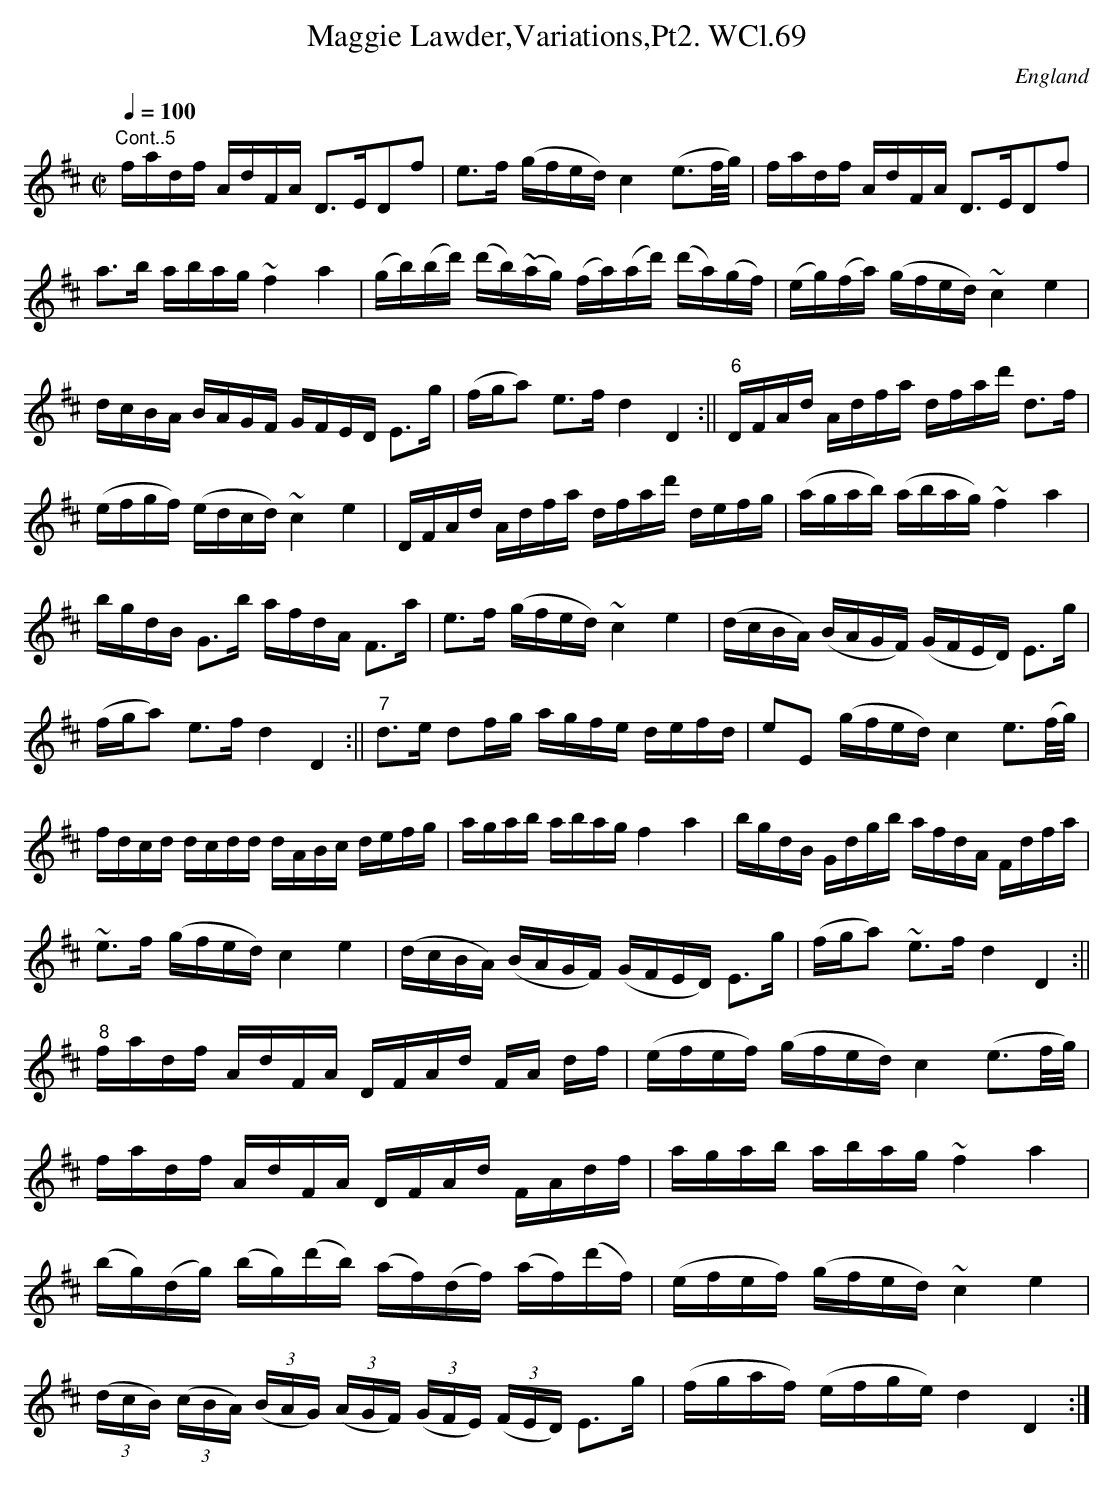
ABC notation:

X:1
T:Maggie Lawder,Variations,Pt2. WCl.69
M:C|
L:1/8
Q:1/4=100
O:England
K:D major
"Cont..5"f/a/d/f/ A/d/F/A/ D>EDf|e>f (g/f/e/d/) c2 (e3/2f/4g/4)|\
f/a/d/f/ A/d/F/A/ D>EDf|!
a>b a/b/a/g/ ~f2 a2|(g/b/)(b/d'/) (d'/b/)(~a/g/) (f/a/)(a/d'/)\
(d'/a/)(g/f/)|(e/g/)(f/a/) (g/f/e/d/) ~c2 e2|!
d/c/B/A/ B/A/G/F/ G/F/E/D/ E>g|(f/g/a) e>f d2D2:||\
"6"D/F/A/d/ A/d/f/a/ d/f/a/d'/ d>f|!
(e/f/g/f/) (e/d/c/d/) ~c2 e2|D/F/A/d/ A/d/f/a/ d/f/a/d'/ d/e/f/g/|\
(a/g/a/b/) (a/b/a/g/) ~f2a2|!
b/g/d/B/ G>b a/f/d/A/ F>a|e>f (g/f/e/d/) ~c2e2|\
(d/c/B/A/) (B/A/G/F/) (G/F/E/D/) E>g|!
(f/g/a) e>f d2D2:||\
"7"d>e df/g/ a/g/f/e/ d/e/f/d/|eE (g/f/e/d/) c2 e3/2(f/4g/4)|!
f/d/c/d/ d/c/d/d/ d/A/B/c/ d/e/f/g/|a/g/a/b/ a/b/a/g/ f2a2|\
b/g/d/B/ G/d/g/b/ a/f/d/A/ F/d/f/a/|!
~e>f (g/f/e/d/) c2e2|\
(d/c/B/A/) (B/A/G/F/) (G/F/E/D/) E>g|(f/g/a) ~e>f d2D2:||!
"8"f/a/d/f/ A/d/F/A/ D/F/A/d/ F/A/ d/f/|\
(e/f/e/f/) (g/f/e/d/) c2 (e3/2f/4g/4)|!
f/a/d/f/ A/d/F/A/ D/F/A/d/ F/A/d/f/|a/g/a/b/ a/b/a/g/ ~f2a2|!
(b/g/)(d/g/) (b/g/)(d'/b/) (a/f/)(d/f/) (a/f/)(d'/f/)|\
(e/f/e/f/) (g/f/e/d/) ~c2 e2|!
((3d/c/B/) ((3c/B/A/) ((3B/A/G/) ((3A/G/F/) ((3G/F/E/) ((3F/E/D/) E>g|\
(f/g/a/f/) (e/f/g/e/) d2D2:|
